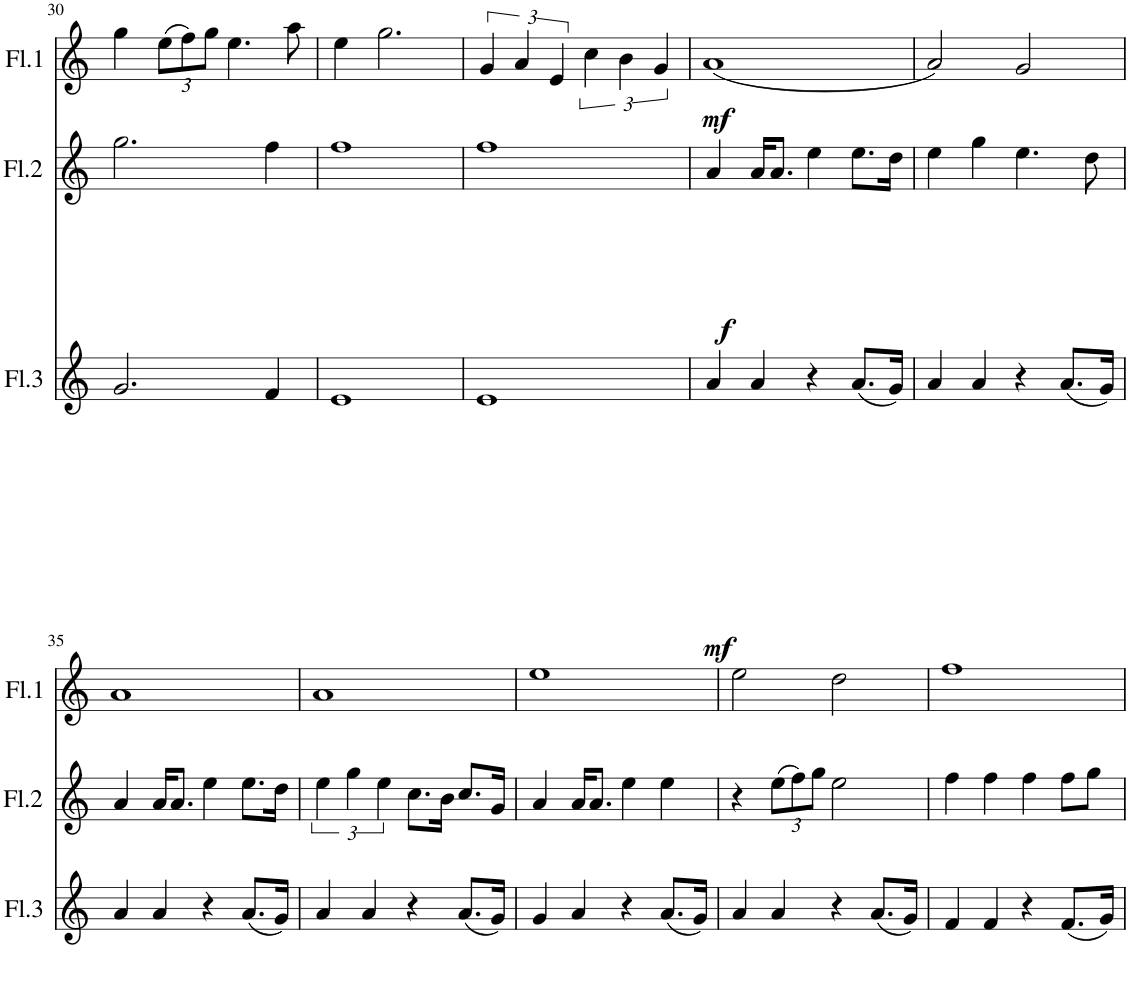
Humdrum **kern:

**kern	**dynam	**kern	**dynam	**kern	**dynam
*part3	*part3	*part2	*part2	*part1	*part1
*staff3	*staff3	*staff2	*staff2	*staff1	*staff1
*I"Flauta 3	*	*I"Flauta 2	*	*I"Flauta 1	*
*I'Fl.3	*	*I'Fl.2	*	*I'Fl.1	*
!!LO:PB:g=z
*clefG2	*	*clefG2	*	*clefG2	*
*k[]	*	*k[]	*	*k[]	*
*M4/4	*	*M4/4	*	*M4/4	*
=30	=30	=30	=30	=30	=30
2.g/	.	2.gg\	.	4gg\	.
*	*	*	*	*Xbrackettup	*
.	.	.	.	(12ee\L	.
.	.	.	.	12ff\)	.
.	.	.	.	12gg\J	.
.	.	.	.	4.ee\	.
4f/	.	4ff\	.	.	.
.	.	.	.	8aa\	.
=31	=31	=31	=31	=31	=31
1e	.	1ff	.	4ee\	.
.	.	.	.	2.gg\	.
=32	=32	=32	=32	=32	=32
*	*	*	*	*brackettup	*
1e	.	1ff	.	6g/	.
.	.	.	.	6a/	.
.	.	.	.	6e/	.
.	.	.	.	6cc\	.
.	.	.	.	6b\	.
.	.	.	.	6g/	.
=33	=33	=33	=33	=33	=33
!	!LO:DY:b	!	!LO:DY:b	!	!LO:DY:b
4a/	mf	4a/	f	(1a	mf
4a/	.	16a/KL	.	.	.
.	.	8.a/J	.	.	.
4r	.	4ee\	.	.	.
(8.a/L	.	8.ee\L	.	.	.
16g/Jk)	.	16dd\Jk	.	.	.
=34	=34	=34	=34	=34	=34
4a/	.	4ee\	.	2a/)	.
4a/	.	4gg\	.	.	.
4r	.	4.ee\	.	2g/	.
(8.a/L	.	.	.	.	.
.	.	8dd\	.	.	.
16g/Jk)	.	.	.	.	.
!!LO:LB:g=z
=35	=35	=35	=35	=35	=35
4a/	.	4a/	.	1a	.
4a/	.	16a/KL	.	.	.
.	.	8.a/J	.	.	.
4r	.	4ee\	.	.	.
(8.a/L	.	8.ee\L	.	.	.
16g/Jk)	.	16dd\Jk	.	.	.
=36	=36	=36	=36	=36	=36
4a/	.	6ee\	.	1a	.
.	.	6gg\	.	.	.
4a/	.	.	.	.	.
.	.	6ee\	.	.	.
4r	.	8.cc\L	.	.	.
.	.	16b\Jk	.	.	.
(8.a/L	.	8.cc/L	.	.	.
16g/Jk)	.	16g/Jk	.	.	.
=37	=37	=37	=37	=37	=37
4g/	.	4a/	.	1ee	.
4a/	.	16a/KL	.	.	.
.	.	8.a/J	.	.	.
4r	.	4ee\	.	.	.
(8.a/L	.	4ee\	.	.	.
16g/Jk)	.	.	.	.	.
=38	=38	=38	=38	=38	=38
4a/	.	4r	.	2ee\	.
*	*	*Xbrackettup	*	*	*
4a/	.	(12ee\L	.	.	.
.	.	12ff\)	.	.	.
.	.	12gg\J	.	.	.
4r	.	2ee\	.	2dd\	.
(8.a/L	.	.	.	.	.
16g/Jk)	.	.	.	.	.
=39	=39	=39	=39	=39	=39
4f/	.	4ff\	.	1ff	.
4f/	.	4ff\	.	.	.
4r	.	4ff\	.	.	.
(8.f/L	.	8ff\L	.	.	.
.	.	8gg\J	.	.	.
16g/Jk)	.	.	.	.	.
=	=	=	=	=	=
*-	*-	*-	*-	*-	*-
